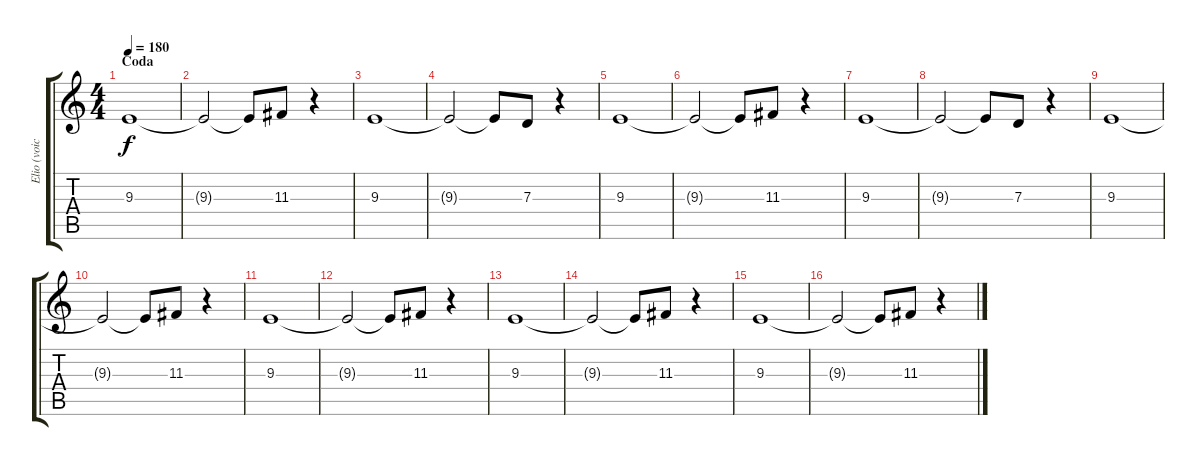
\track ("Elio (voice)" "Elio (voic") {instrument clarinet}
\staff {score tabs}
\tuning (E4 B3 G3 D3 A2 E2) {hide}
\ts (4 4)
\section ("" "Coda")
\tempo 180
\clef g2
\ks c
9.3.1{dy f volume 15} |
9.3{t}.2 9.3{t}.8 11.3.8 r.4 |
9.3.1 |
9.3{t}.2 9.3{t}.8 7.3.8 r.4 |
9.3.1 |
9.3{t}.2 9.3{t}.8 11.3.8 r.4 |
9.3.1 |
9.3{t}.2 9.3{t}.8 7.3.8 r.4 |
9.3.1 |
9.3{t}.2 9.3{t}.8 11.3.8 r.4 |
9.3.1 |
9.3{t}.2 9.3{t}.8 11.3.8 r.4 |
9.3.1 |
9.3{t}.2 9.3{t}.8 11.3.8 r.4 |
9.3.1 |
9.3{t}.2 9.3{t}.8 11.3.8 r.4
